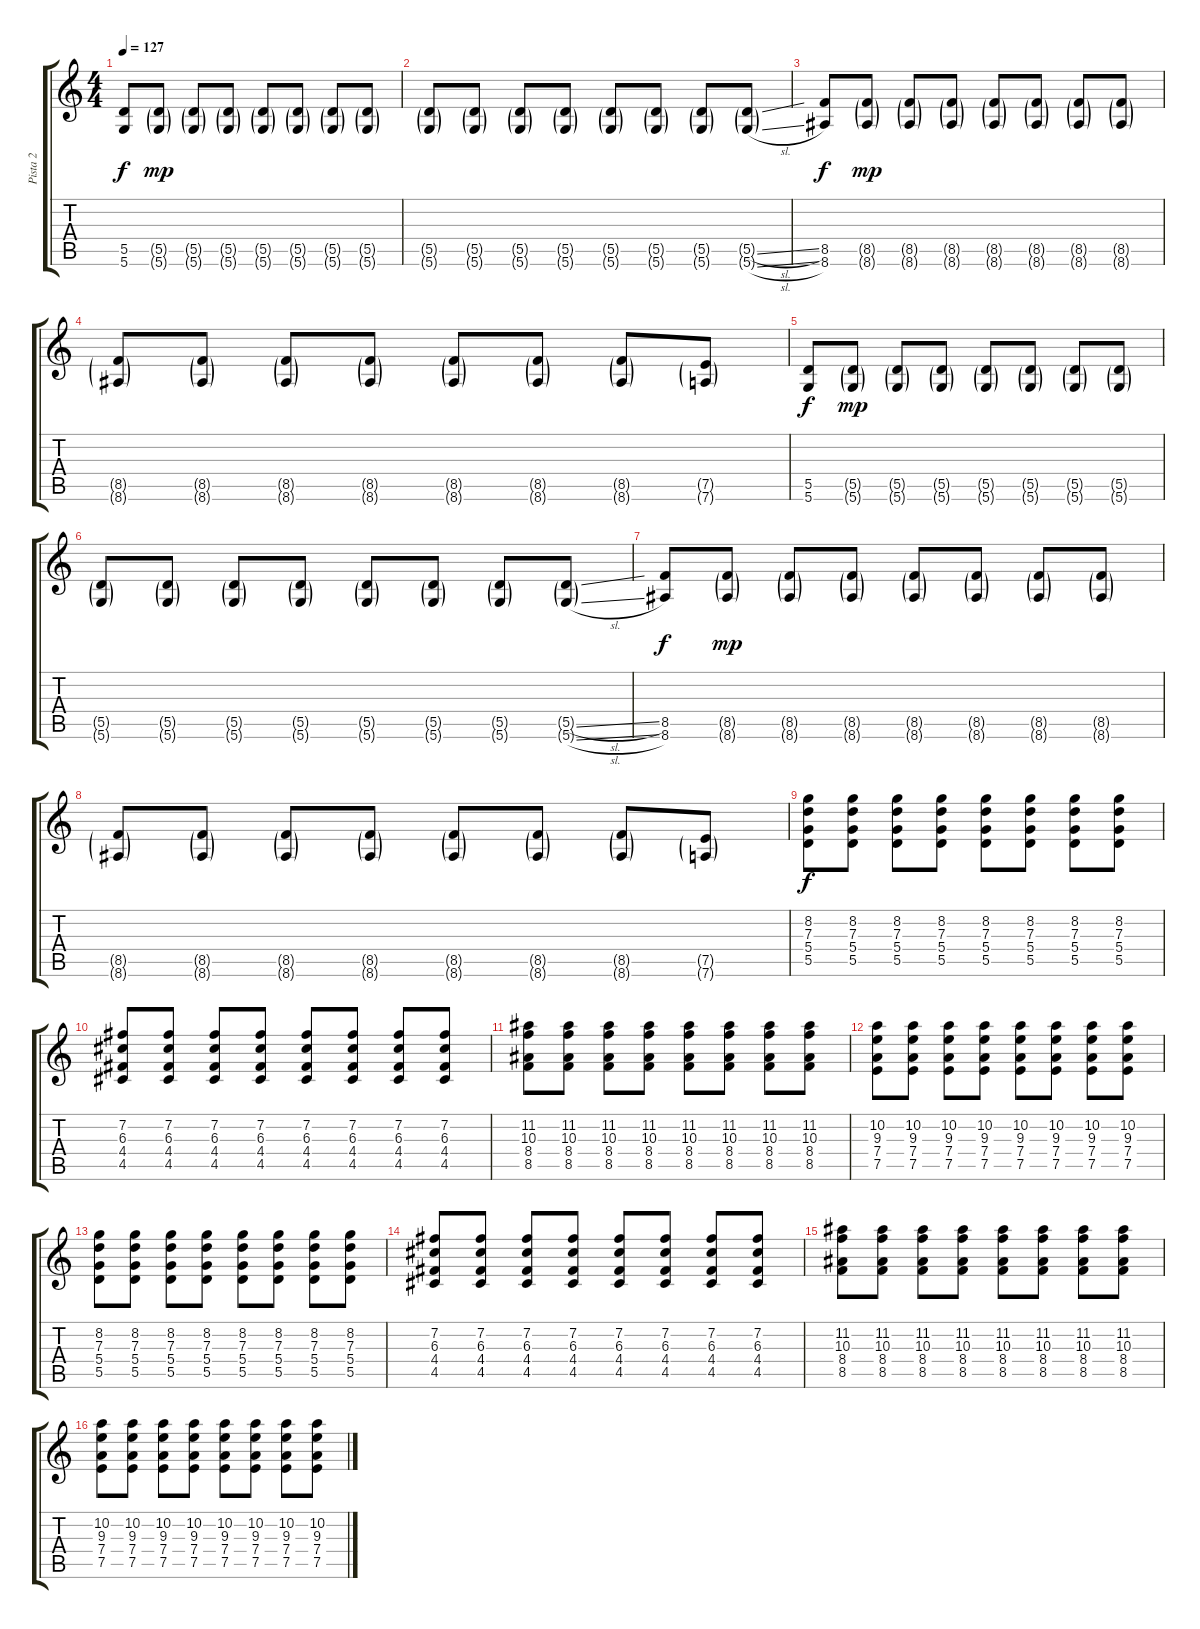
\track ("Pista 2" "Pista 2") {instrument electricguitarjazz}
\staff {score tabs}
\tuning (E4 B3 G3 D3 A2 D2) {hide}
\ts (4 4)
\tempo 127
\clef g2
\ks c
(5.5 5.6).8{dy f} (5.5{g} 5.6{g}).8{dy mp} (5.5{g} 5.6{g}).8 (5.5{g} 5.6{g}).8 (5.5{g} 5.6{g}).8 (5.5{g} 5.6{g}).8 (5.5{g} 5.6{g}).8 (5.5{g} 5.6{g}).8 |
(5.5{g} 5.6{g}).8 (5.5{g} 5.6{g}).8 (5.5{g} 5.6{g}).8 (5.5{g} 5.6{g}).8 (5.5{g} 5.6{g}).8 (5.5{g} 5.6{g}).8 (5.5{g} 5.6{g}).8 (5.5{sl g} 5.6{sl g}).8 |
(8.5 8.6).8{dy f} (8.5{g} 8.6{g}).8{dy mp} (8.5{g} 8.6{g}).8 (8.5{g} 8.6{g}).8 (8.5{g} 8.6{g}).8 (8.5{g} 8.6{g}).8 (8.5{g} 8.6{g}).8 (8.5{g} 8.6{g}).8 |
(8.5{g} 8.6{g}).8 (8.5{g} 8.6{g}).8 (8.5{g} 8.6{g}).8 (8.5{g} 8.6{g}).8 (8.5{g} 8.6{g}).8 (8.5{g} 8.6{g}).8 (8.5{g} 8.6{g}).8 (7.5{g} 7.6{g}).8 |
(5.5 5.6).8{dy f} (5.5{g} 5.6{g}).8{dy mp} (5.5{g} 5.6{g}).8 (5.5{g} 5.6{g}).8 (5.5{g} 5.6{g}).8 (5.5{g} 5.6{g}).8 (5.5{g} 5.6{g}).8 (5.5{g} 5.6{g}).8 |
(5.5{g} 5.6{g}).8 (5.5{g} 5.6{g}).8 (5.5{g} 5.6{g}).8 (5.5{g} 5.6{g}).8 (5.5{g} 5.6{g}).8 (5.5{g} 5.6{g}).8 (5.5{g} 5.6{g}).8 (5.5{sl g} 5.6{sl g}).8 |
(8.5 8.6).8{dy f} (8.5{g} 8.6{g}).8{dy mp} (8.5{g} 8.6{g}).8 (8.5{g} 8.6{g}).8 (8.5{g} 8.6{g}).8 (8.5{g} 8.6{g}).8 (8.5{g} 8.6{g}).8 (8.5{g} 8.6{g}).8 |
(8.5{g} 8.6{g}).8 (8.5{g} 8.6{g}).8 (8.5{g} 8.6{g}).8 (8.5{g} 8.6{g}).8 (8.5{g} 8.6{g}).8 (8.5{g} 8.6{g}).8 (8.5{g} 8.6{g}).8 (7.5{g} 7.6{g}).8 |
(8.2 7.3 5.4 5.5).8{dy f} (8.2 7.3 5.4 5.5).8 (8.2 7.3 5.4 5.5).8 (8.2 7.3 5.4 5.5).8 (8.2 7.3 5.4 5.5).8 (8.2 7.3 5.4 5.5).8 (8.2 7.3 5.4 5.5).8 (8.2 7.3 5.4 5.5).8 |
(7.2 6.3 4.4 4.5).8 (7.2 6.3 4.4 4.5).8 (7.2 6.3 4.4 4.5).8 (7.2 6.3 4.4 4.5).8 (7.2 6.3 4.4 4.5).8 (7.2 6.3 4.4 4.5).8 (7.2 6.3 4.4 4.5).8 (7.2 6.3 4.4 4.5).8 |
(11.2 10.3 8.4 8.5).8 (11.2 10.3 8.4 8.5).8 (11.2 10.3 8.4 8.5).8 (11.2 10.3 8.4 8.5).8 (11.2 10.3 8.4 8.5).8 (11.2 10.3 8.4 8.5).8 (11.2 10.3 8.4 8.5).8 (11.2 10.3 8.4 8.5).8 |
(10.2 9.3 7.4 7.5).8 (10.2 9.3 7.4 7.5).8 (10.2 9.3 7.4 7.5).8 (10.2 9.3 7.4 7.5).8 (10.2 9.3 7.4 7.5).8 (10.2 9.3 7.4 7.5).8 (10.2 9.3 7.4 7.5).8 (10.2 9.3 7.4 7.5).8 |
(8.2 7.3 5.4 5.5).8 (8.2 7.3 5.4 5.5).8 (8.2 7.3 5.4 5.5).8 (8.2 7.3 5.4 5.5).8 (8.2 7.3 5.4 5.5).8 (8.2 7.3 5.4 5.5).8 (8.2 7.3 5.4 5.5).8 (8.2 7.3 5.4 5.5).8 |
(7.2 6.3 4.4 4.5).8 (7.2 6.3 4.4 4.5).8 (7.2 6.3 4.4 4.5).8 (7.2 6.3 4.4 4.5).8 (7.2 6.3 4.4 4.5).8 (7.2 6.3 4.4 4.5).8 (7.2 6.3 4.4 4.5).8 (7.2 6.3 4.4 4.5).8 |
(11.2 10.3 8.4 8.5).8 (11.2 10.3 8.4 8.5).8 (11.2 10.3 8.4 8.5).8 (11.2 10.3 8.4 8.5).8 (11.2 10.3 8.4 8.5).8 (11.2 10.3 8.4 8.5).8 (11.2 10.3 8.4 8.5).8 (11.2 10.3 8.4 8.5).8 |
(10.2 9.3 7.4 7.5).8 (10.2 9.3 7.4 7.5).8 (10.2 9.3 7.4 7.5).8 (10.2 9.3 7.4 7.5).8 (10.2 9.3 7.4 7.5).8 (10.2 9.3 7.4 7.5).8 (10.2 9.3 7.4 7.5).8 (10.2 9.3 7.4 7.5).8
